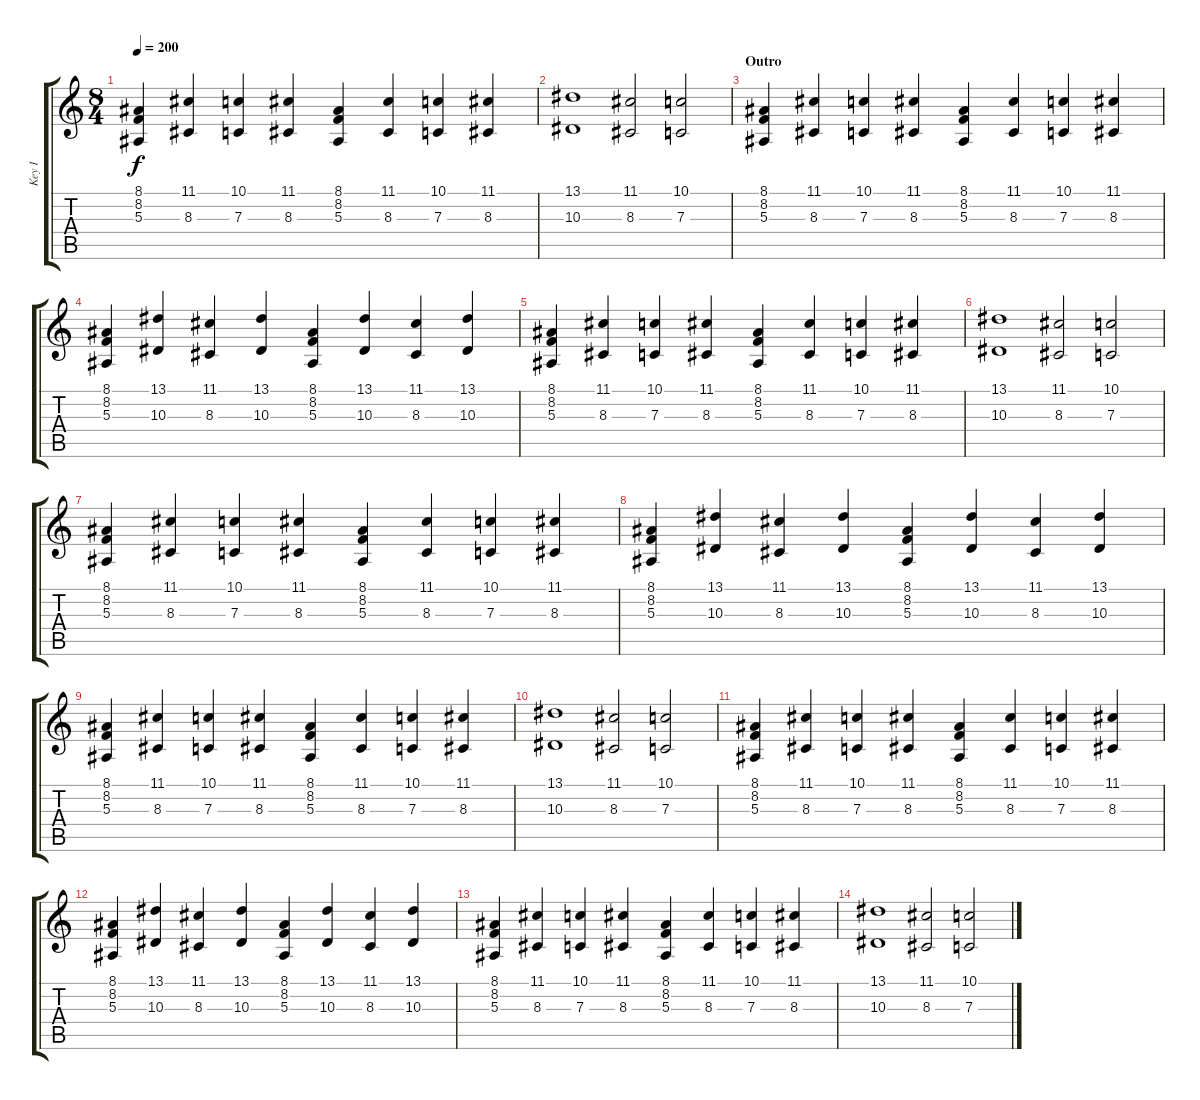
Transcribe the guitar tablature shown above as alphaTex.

\track ("Key I" "Key I") {instrument stringensemble1}
\staff {score tabs}
\tuning (D4 A3 F3 C3 G2 D2) {hide}
\ts (8 4)
\tempo 200
\clef g2
\ks c
(8.1 8.2 5.3).4{dy f} (11.1 8.3).4 (10.1 7.3).4 (11.1 8.3).4 (8.1 8.2 5.3).4 (11.1 8.3).4 (10.1 7.3).4 (11.1 8.3).4 |
(13.1 10.3).1 (11.1 8.3).2 (10.1 7.3).2 |
\section ("" "Outro")
(8.1 8.2 5.3).4 (11.1 8.3).4 (10.1 7.3).4 (11.1 8.3).4 (8.1 8.2 5.3).4 (11.1 8.3).4 (10.1 7.3).4 (11.1 8.3).4 |
(8.1 8.2 5.3).4 (13.1 10.3).4 (11.1 8.3).4 (13.1 10.3).4 (8.1 8.2 5.3).4 (13.1 10.3).4 (11.1 8.3).4 (13.1 10.3).4 |
(8.1 8.2 5.3).4 (11.1 8.3).4 (10.1 7.3).4 (11.1 8.3).4 (8.1 8.2 5.3).4 (11.1 8.3).4 (10.1 7.3).4 (11.1 8.3).4 |
(13.1 10.3).1 (11.1 8.3).2 (10.1 7.3).2 |
(8.1 8.2 5.3).4 (11.1 8.3).4 (10.1 7.3).4 (11.1 8.3).4 (8.1 8.2 5.3).4 (11.1 8.3).4 (10.1 7.3).4 (11.1 8.3).4 |
(8.1 8.2 5.3).4 (13.1 10.3).4 (11.1 8.3).4 (13.1 10.3).4 (8.1 8.2 5.3).4 (13.1 10.3).4 (11.1 8.3).4 (13.1 10.3).4 |
(8.1 8.2 5.3).4 (11.1 8.3).4 (10.1 7.3).4 (11.1 8.3).4 (8.1 8.2 5.3).4 (11.1 8.3).4 (10.1 7.3).4 (11.1 8.3).4 |
(13.1 10.3).1 (11.1 8.3).2 (10.1 7.3).2 |
(8.1 8.2 5.3).4 (11.1 8.3).4 (10.1 7.3).4 (11.1 8.3).4 (8.1 8.2 5.3).4 (11.1 8.3).4 (10.1 7.3).4 (11.1 8.3).4 |
(8.1 8.2 5.3).4 (13.1 10.3).4 (11.1 8.3).4 (13.1 10.3).4 (8.1 8.2 5.3).4 (13.1 10.3).4 (11.1 8.3).4 (13.1 10.3).4 |
(8.1 8.2 5.3).4 (11.1 8.3).4 (10.1 7.3).4 (11.1 8.3).4 (8.1 8.2 5.3).4 (11.1 8.3).4 (10.1 7.3).4 (11.1 8.3).4 |
(13.1 10.3).1 (11.1 8.3).2 (10.1 7.3).2
